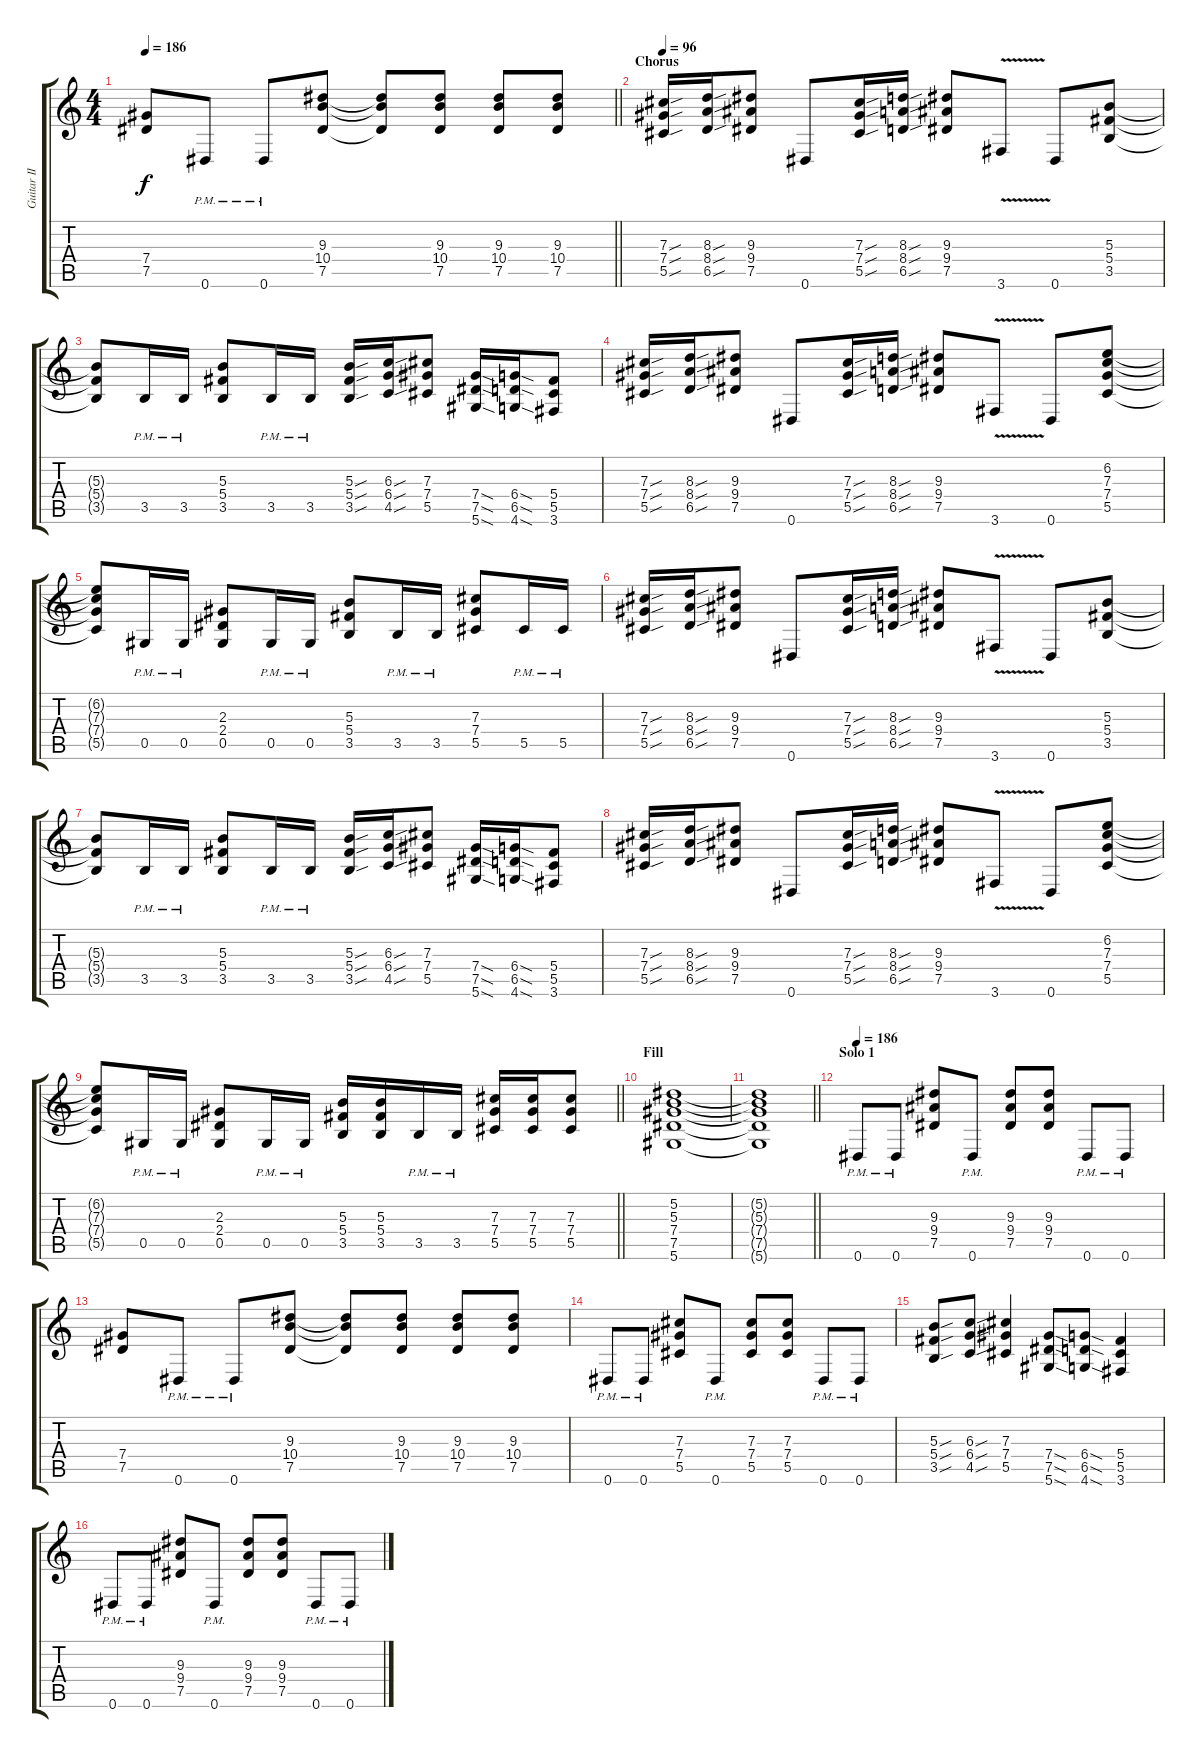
\track ("Guitar II" "Guitar II") {instrument distortionguitar}
\staff {score tabs}
\tuning (Eb4 Bb3 Gb3 Db3 Ab2 Eb2) {hide}
\ts (4 4)
\tempo 186
\clef g2
\barLineRight lightlight
\ks c
(7.4 7.5).8{dy f} 0.6{pm}.8 0.6{pm}.8 (9.3 10.4 7.5).8 (9.3{t} 10.4{t} 7.5{t}).8 (9.3 10.4 7.5).8 (9.3 10.4 7.5).8 (9.3 10.4 7.5).8 |
\section ("" "Chorus")
\tempo 96
(7.3{sou} 7.4{sou} 5.5{sou}).16 (8.3{sou} 8.4{sou} 6.5{sou}).16 (9.3 9.4 7.5).8 0.6.8 (7.3{sou} 7.4{sou} 5.5{sou}).16 (8.3{sou} 8.4{sou} 6.5{sou}).16 (9.3 9.4 7.5).8 3.6{v}.8 0.6.8 (5.3 5.4 3.5).8 |
(5.3{t} 5.4{t} 3.5{t}).8 3.5{pm}.16 3.5{pm}.16 (5.3 5.4 3.5).8 3.5{pm}.16 3.5{pm}.16 (5.3{sou} 5.4{sou} 3.5{sou}).16 (6.3{sou} 6.4{sou} 4.5{sou}).16 (7.3 7.4 5.5).8 (7.4{sod} 7.5{sod} 5.6{sod}).16 (6.4{sod} 6.5{sod} 4.6{sod}).16 (5.4 5.5 3.6).8 |
(7.3{sou} 7.4{sou} 5.5{sou}).16 (8.3{sou} 8.4{sou} 6.5{sou}).16 (9.3 9.4 7.5).8 0.6.8 (7.3{sou} 7.4{sou} 5.5{sou}).16 (8.3{sou} 8.4{sou} 6.5{sou}).16 (9.3 9.4 7.5).8 3.6{v}.8 0.6.8 (6.2 7.3 7.4 5.5).8 |
(6.2{t} 7.3{t} 7.4{t} 5.5{t}).8 0.5{pm}.16 0.5{pm}.16 (2.3 2.4 0.5).8 0.5{pm}.16 0.5{pm}.16 (5.3 5.4 3.5).8 3.5{pm}.16 3.5{pm}.16 (7.3 7.4 5.5).8 5.5{pm}.16 5.5{pm}.16 |
(7.3{sou} 7.4{sou} 5.5{sou}).16 (8.3{sou} 8.4{sou} 6.5{sou}).16 (9.3 9.4 7.5).8 0.6.8 (7.3{sou} 7.4{sou} 5.5{sou}).16 (8.3{sou} 8.4{sou} 6.5{sou}).16 (9.3 9.4 7.5).8 3.6{v}.8 0.6.8 (5.3 5.4 3.5).8 |
(5.3{t} 5.4{t} 3.5{t}).8 3.5{pm}.16 3.5{pm}.16 (5.3 5.4 3.5).8 3.5{pm}.16 3.5{pm}.16 (5.3{sou} 5.4{sou} 3.5{sou}).16 (6.3{sou} 6.4{sou} 4.5{sou}).16 (7.3 7.4 5.5).8 (7.4{sod} 7.5{sod} 5.6{sod}).16 (6.4{sod} 6.5{sod} 4.6{sod}).16 (5.4 5.5 3.6).8 |
(7.3{sou} 7.4{sou} 5.5{sou}).16 (8.3{sou} 8.4{sou} 6.5{sou}).16 (9.3 9.4 7.5).8 0.6.8 (7.3{sou} 7.4{sou} 5.5{sou}).16 (8.3{sou} 8.4{sou} 6.5{sou}).16 (9.3 9.4 7.5).8 3.6{v}.8 0.6.8 (6.2 7.3 7.4 5.5).8 |
\barLineRight lightlight
(6.2{t} 7.3{t} 7.4{t} 5.5{t}).8 0.5{pm}.16 0.5{pm}.16 (2.3 2.4 0.5).8 0.5{pm}.16 0.5{pm}.16 (5.3 5.4 3.5).16 (5.3 5.4 3.5).16 3.5{pm}.16 3.5{pm}.16 (7.3 7.4 5.5).16 (7.3 7.4 5.5).16 (7.3 7.4 5.5).8 |
\section ("" "Fill")
(5.2 5.3 7.4 7.5 5.6).1 |
\barLineRight lightlight
(5.2{t} 5.3{t} 7.4{t} 7.5{t} 5.6{t}).1 |
\section ("" "Solo 1")
\tempo 186
0.6{pm}.8 0.6{pm}.8 (9.3 9.4 7.5).8 0.6{pm}.8 (9.3 9.4 7.5).8 (9.3 9.4 7.5).8 0.6{pm}.8 0.6{pm}.8 |
(7.4 7.5).8 0.6{pm}.8 0.6{pm}.8 (9.3 10.4 7.5).8 (9.3{t} 10.4{t} 7.5{t}).8 (9.3 10.4 7.5).8 (9.3 10.4 7.5).8 (9.3 10.4 7.5).8 |
0.6{pm}.8 0.6{pm}.8 (7.3 7.4 5.5).8 0.6{pm}.8 (7.3 7.4 5.5).8 (7.3 7.4 5.5).8 0.6{pm}.8 0.6{pm}.8 |
(5.3{sou} 5.4{sou} 3.5{sou}).8 (6.3{sou} 6.4{sou} 4.5{sou}).8 (7.3 7.4 5.5).4 (7.4{sod} 7.5{sod} 5.6{sod}).8 (6.4{sod} 6.5{sod} 4.6{sod}).8 (5.4 5.5 3.6).4 |
0.6{pm}.8 0.6{pm}.8 (9.3 9.4 7.5).8 0.6{pm}.8 (9.3 9.4 7.5).8 (9.3 9.4 7.5).8 0.6{pm}.8 0.6{pm}.8
